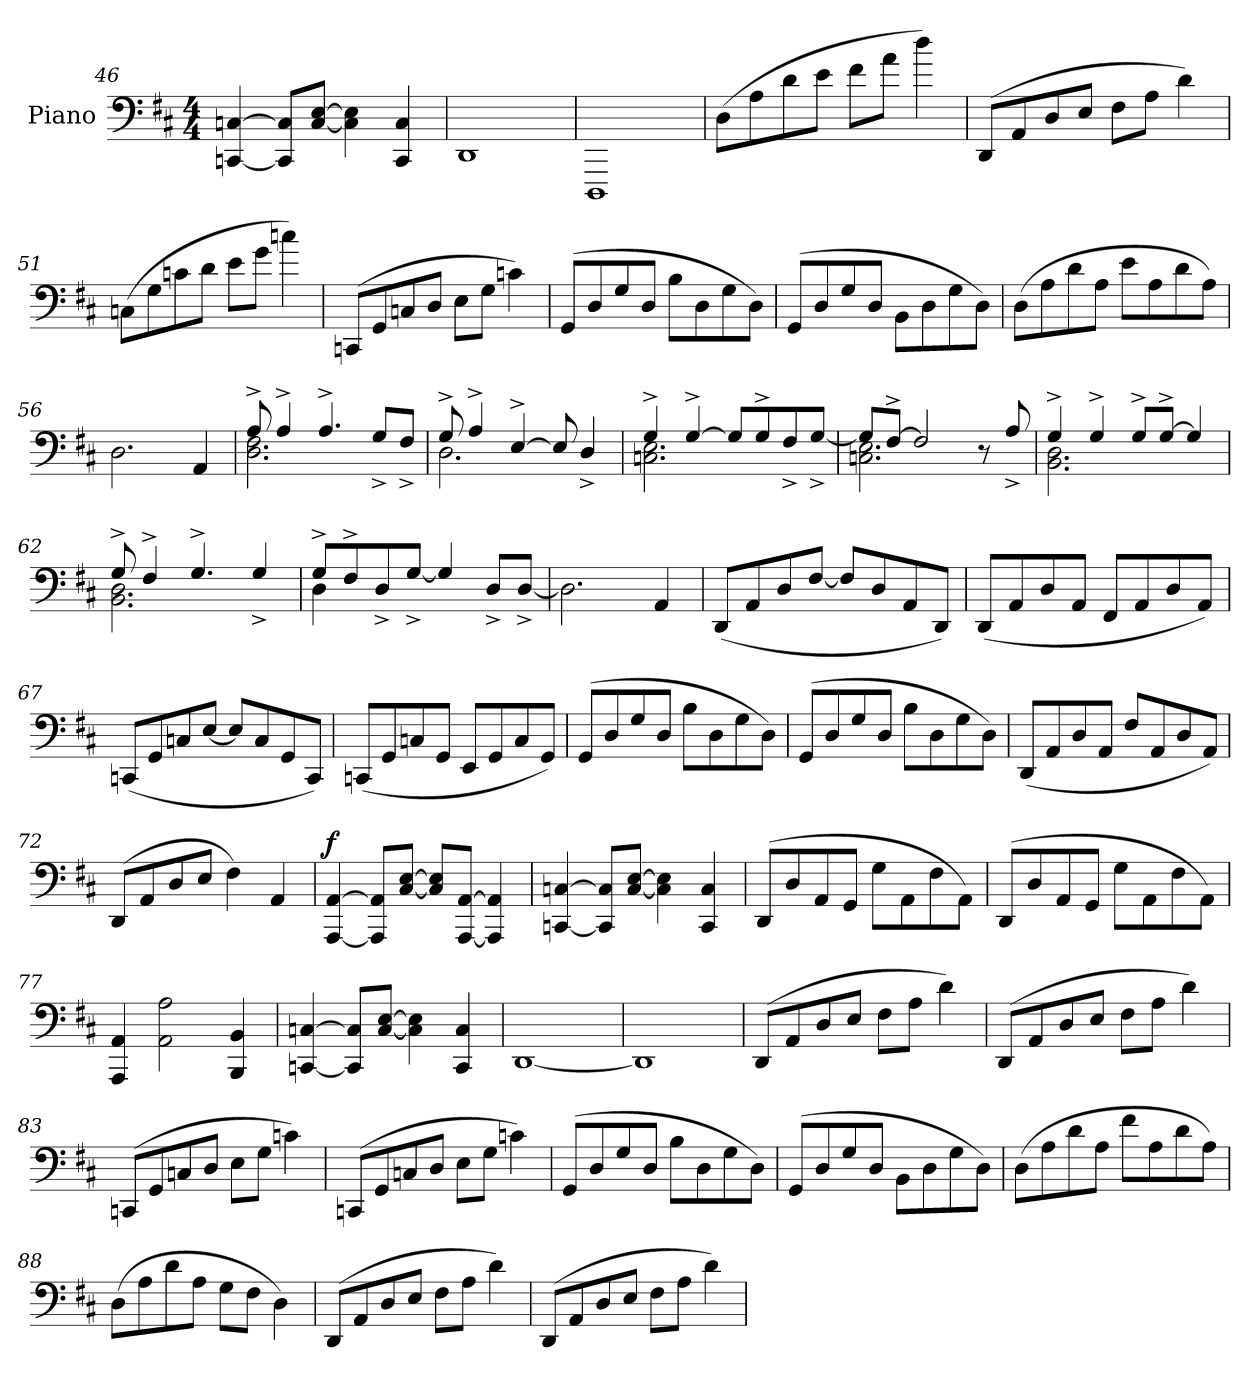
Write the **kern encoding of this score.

**kern	**dynam
*part1	*part1
*staff1	*staff1
*I"Piano	*
*I'Pno.	*
*clefF4	*
*k[f#c#]	*
*M4/4	*
=46	=46
[4CCn/ [4Cn/	.
8CC/] 8C/]L	.
[8C/ [8E/J	.
4C\] 4E\]	.
4CC/ 4C/	.
=47	=47
1DD	.
=48	=48
1DDD	.
=49	=49
(>8D\L	.
8A\	.
8d\	.
8e\J	.
8f#\L	.
8a\J	.
4dd\)	.
=50	=50
(>8DD/L	.
8AA/	.
8D/	.
8E/J	.
8F#\L	.
8A\J	.
4d\)	.
!!LO:LB:g=z
=51	=51
(>8Cn\L	.
8G\	.
8cn\	.
8d\J	.
8e\L	.
8g\J	.
4ccn\)	.
=52	=52
(>8CCn/L	.
8GG/	.
8Cn/	.
8D/J	.
8E\L	.
8G\J	.
4cn\)	.
=53	=53
(>8GG/L	.
8D/	.
8G/	.
8D/J	.
8B\L	.
8D\	.
8G\	.
8D\J)	.
=54	=54
(>8GG/L	.
8D/	.
8G/	.
8D/J	.
8BB\L	.
8D\	.
8G\	.
8D\J)	.
=55	=55
(>8D\L	.
8A\	.
8d\	.
8A\J	.
8e\L	.
8A\	.
8d\	.
8A\J)	.
=56	=56
2.D\	.
4AA/	.
=57	=57
*^	*
8A^/	2.D\ 2.F#\	.
4A^/	.	.
4.A^/	.	.
8G^/L	4ryy	.
8F#^/J	.	.
!!LO:LB:g=z	!!
=58	=58	=58
8G^/	2.D\	.
4A^/	.	.
[4E^/	.	.
8E/]	.	.
4D^/	4ryy	.
=59	=59	=59
4G^/	2.Cn\ 2.E\	.
[4G^/	.	.
8G/L]	.	.
8G^/	.	.
8F#^/	4ryy	.
[8G^/J	.	.
=60	=60	=60
8G/L]	2.Cn\ 2.E\	.
[8F#^/J	.	.
2F#/]	.	.
8r	4ryy	.
8A^/	.	.
=61	=61	=61
4G^/	2.BB\ 2.D\	.
4G^/	.	.
8G^/L	.	.
[8G^/J	.	.
4G/]	4ryy	.
=62	=62	=62
8G^/	2.BB\ 2.D\	.
4F#^/	.	.
4.G^/	.	.
4G^/	4ryy	.
=63	=63	=63
8G^/L	4D\	.
8F#^/	.	.
8D^/	2.ryy	.
[8G^/J	.	.
4G/]	.	.
8D^/L	.	.
[8D^/J	.	.
*v	*v	*
=64	=64
2.D\]	.
4AA/	.
=65	=65
(>8DD/L	.
8AA/	.
8D/	.
[8F#/J	.
8F#/L]	.
8D/	.
8AA/	.
8DD/J)	.
!!LO:LB:g=z
=66	=66
(>8DD/L	.
8AA/	.
8D/	.
8AA/J	.
8FF#/L	.
8AA/	.
8D/	.
8AA/J)	.
=67	=67
(>8CCn/L	.
8GG/	.
8Cn/	.
[8E/J	.
8E/L]	.
8C/	.
8GG/	.
8CC/J)	.
=68	=68
(>8CCn/L	.
8GG/	.
8Cn/	.
8GG/J	.
8EE/L	.
8GG/	.
8C/	.
8GG/J)	.
=69	=69
(>8GG/L	.
8D/	.
8G/	.
8D/J	.
8B\L	.
8D\	.
8G\	.
8D\J)	.
=70	=70
(>8GG/L	.
8D/	.
8G/	.
8D/J	.
8B\L	.
8D\	.
8G\	.
8D\J)	.
=71	=71
(>8DD/L	.
8AA/	.
8D/	.
8AA/J	.
8F#/L	.
8AA/	.
8D/	.
8AA/J)	.
!!LO:PB:g=z
=72	=72
(<8DD/L	.
8AA/	.
8D/	.
8E/J	.
4F#\)	.
4AA/	.
=73	=73
!	!LO:DY:a
[4AAA/ [4AA/	f
8AAA/] 8AA/]L	.
[8C#/ [8E/J	.
8C#/] 8E/]L	.
[8AAA/ [8AA/J	.
4AAA/] 4AA/]	.
=74	=74
[4CCn/ [4Cn/	.
8CC/] 8C/]L	.
[8C/ [8E/J	.
4C\] 4E\]	.
4CC/ 4C/	.
=75	=75
(>8DD/L	.
8D/	.
8AA/	.
8GG/J	.
8G\L	.
8AA\	.
8F#\	.
8AA\J)	.
=76	=76
(>8DD/L	.
8D/	.
8AA/	.
8GG/J	.
8G\L	.
8AA\	.
8F#\	.
8AA\J)	.
=77	=77
4AAA/ 4AA/	.
2AA\ 2A\	.
4BBB/ 4BB/	.
=78	=78
[4CCn/ [4Cn/	.
8CC/] 8C/]L	.
[8C/ [8E/J	.
4C\] 4E\]	.
4CC/ 4C/	.
=79	=79
[1DD	.
!!LO:LB:g=z
=80	=80
1DD]	.
=81	=81
(>8DD/L	.
8AA/	.
8D/	.
8E/J	.
8F#\L	.
8A\J	.
4d\)	.
=82	=82
(>8DD/L	.
8AA/	.
8D/	.
8E/J	.
8F#\L	.
8A\J	.
4d\)	.
=83	=83
(>8CCn/L	.
8GG/	.
8Cn/	.
8D/J	.
8E\L	.
8G\J	.
4cn\)	.
=84	=84
(>8CCn/L	.
8GG/	.
8Cn/	.
8D/J	.
8E\L	.
8G\J	.
4cn\)	.
=85	=85
(>8GG/L	.
8D/	.
8G/	.
8D/J	.
8B\L	.
8D\	.
8G\	.
8D\J)	.
=86	=86
(>8GG/L	.
8D/	.
8G/	.
8D/J	.
8BB\L	.
8D\	.
8G\	.
8D\J)	.
!!LO:LB:g=z
=87	=87
(>8D\L	.
8A\	.
8d\	.
8A\J	.
8f#\L	.
8A\	.
8d\	.
8A\J)	.
=88	=88
(>8D\L	.
8A\	.
8d\	.
8A\J	.
8G\L	.
8F#\J	.
4D\)	.
=89	=89
(>8DD/L	.
8AA/	.
8D/	.
8E/J	.
8F#\L	.
8A\J	.
4d\)	.
=90	=90
(>8DD/L	.
8AA/	.
8D/	.
8E/J	.
8F#\L	.
8A\J	.
4d\)	.
=	=
*-	*-
